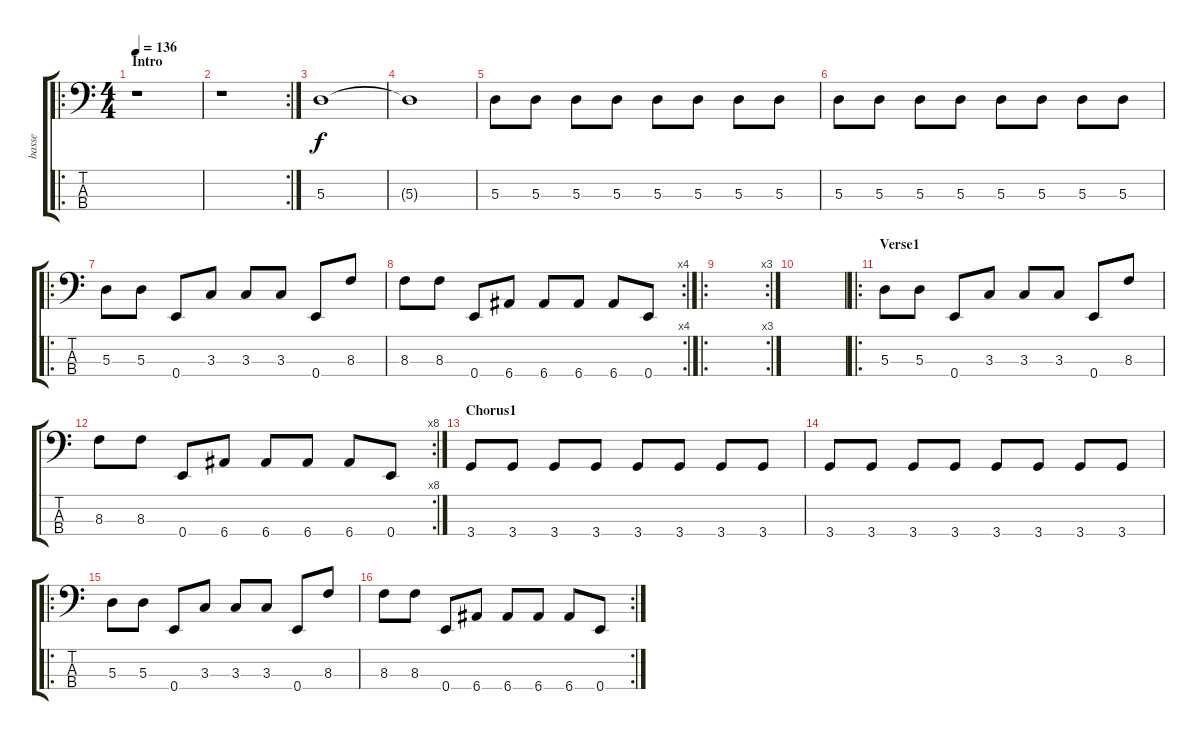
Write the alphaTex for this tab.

\track ("basse" "basse") {instrument electricbasspick}
\staff {score tabs}
\tuning (G2 D2 A1 E1) {hide}
\ro
\ts (4 4)
\section ("" "Intro")
\tempo 136
\clef f4
\ks c
r.1{dy f instrument electricbasspick} |
\rc 2
r.1 |
5.3.1 |
5.3{t}.1 |
5.3.8 5.3.8 5.3.8 5.3.8 5.3.8 5.3.8 5.3.8 5.3.8 |
5.3.8 5.3.8 5.3.8 5.3.8 5.3.8 5.3.8 5.3.8 5.3.8 |
\ro
5.3.8 5.3.8 0.4.8 3.3.8 3.3.8 3.3.8 0.4.8 8.3.8 |
\rc 4
8.3.8 8.3.8 0.4.8 6.4.8 6.4.8 6.4.8 6.4.8 0.4.8 |
\ro
\rc 3
|
|
\ro
\section ("" "Verse1")
5.3.8 5.3.8 0.4.8 3.3.8 3.3.8 3.3.8 0.4.8 8.3.8 |
\rc 8
8.3.8 8.3.8 0.4.8 6.4.8 6.4.8 6.4.8 6.4.8 0.4.8 |
\section ("" "Chorus1")
3.4.8 3.4.8 3.4.8 3.4.8 3.4.8 3.4.8 3.4.8 3.4.8 |
3.4.8 3.4.8 3.4.8 3.4.8 3.4.8 3.4.8 3.4.8 3.4.8 |
\ro
5.3.8 5.3.8 0.4.8 3.3.8 3.3.8 3.3.8 0.4.8 8.3.8 |
\rc 2
8.3.8 8.3.8 0.4.8 6.4.8 6.4.8 6.4.8 6.4.8 0.4.8
